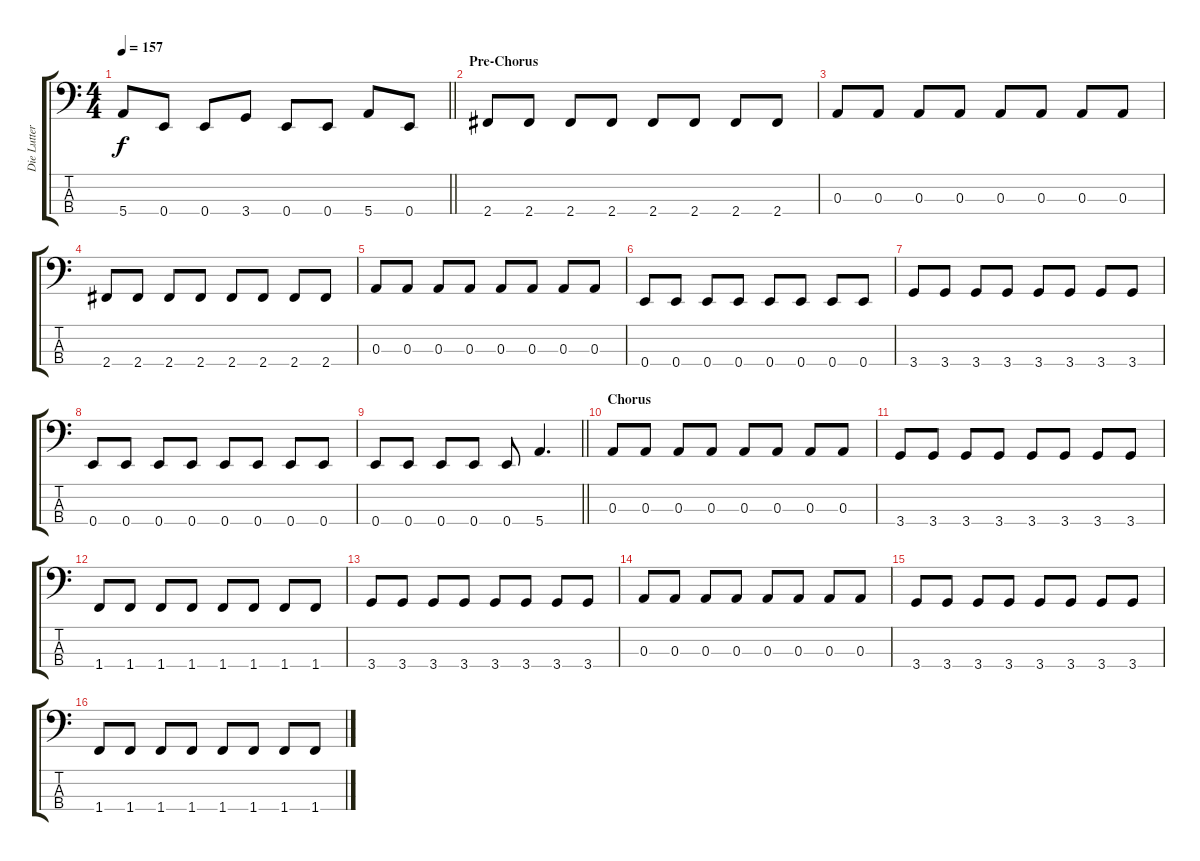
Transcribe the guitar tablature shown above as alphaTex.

\track ("Die Lutter" "Die Lutter") {instrument electricbasspick}
\staff {score tabs}
\tuning (G2 D2 A1 E1) {hide}
\ts (4 4)
\tempo 157
\clef f4
\barLineRight lightlight
\ks c
5.4.8{dy f} 0.4.8 0.4.8 3.4.8 0.4.8 0.4.8 5.4.8 0.4.8 |
\section ("" "Pre-Chorus")
2.4.8 2.4.8 2.4.8 2.4.8 2.4.8 2.4.8 2.4.8 2.4.8 |
0.3.8 0.3.8 0.3.8 0.3.8 0.3.8 0.3.8 0.3.8 0.3.8 |
2.4.8 2.4.8 2.4.8 2.4.8 2.4.8 2.4.8 2.4.8 2.4.8 |
0.3.8 0.3.8 0.3.8 0.3.8 0.3.8 0.3.8 0.3.8 0.3.8 |
0.4.8 0.4.8 0.4.8 0.4.8 0.4.8 0.4.8 0.4.8 0.4.8 |
3.4.8 3.4.8 3.4.8 3.4.8 3.4.8 3.4.8 3.4.8 3.4.8 |
0.4.8 0.4.8 0.4.8 0.4.8 0.4.8 0.4.8 0.4.8 0.4.8 |
\barLineRight lightlight
0.4.8 0.4.8 0.4.8 0.4.8 0.4.8 5.4.4{d} |
\section ("" "Chorus")
0.3.8 0.3.8 0.3.8 0.3.8 0.3.8 0.3.8 0.3.8 0.3.8 |
3.4.8 3.4.8 3.4.8 3.4.8 3.4.8 3.4.8 3.4.8 3.4.8 |
1.4.8 1.4.8 1.4.8 1.4.8 1.4.8 1.4.8 1.4.8 1.4.8 |
3.4.8 3.4.8 3.4.8 3.4.8 3.4.8 3.4.8 3.4.8 3.4.8 |
0.3.8 0.3.8 0.3.8 0.3.8 0.3.8 0.3.8 0.3.8 0.3.8 |
3.4.8 3.4.8 3.4.8 3.4.8 3.4.8 3.4.8 3.4.8 3.4.8 |
1.4.8 1.4.8 1.4.8 1.4.8 1.4.8 1.4.8 1.4.8 1.4.8
